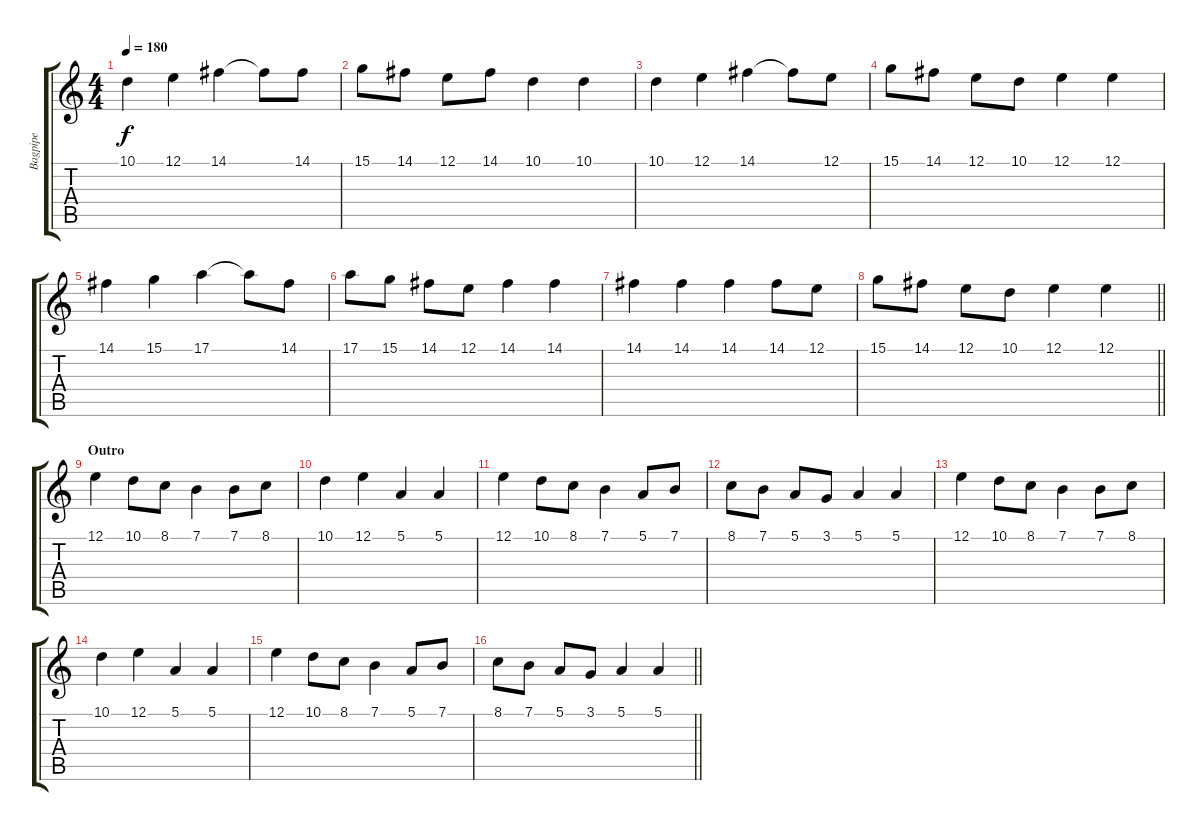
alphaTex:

\track ("Bagpipe" "Bagpipe") {instrument bagpipe}
\staff {score tabs}
\tuning (E4 B3 G3 D3 A2 E2) {hide}
\ts (4 4)
\tempo 180
\clef g2
\ks c
10.1.4{dy f} 12.1.4 14.1.4 14.1{t}.8 14.1.8 |
15.1.8 14.1.8 12.1.8 14.1.8 10.1.4 10.1.4 |
10.1.4 12.1.4 14.1.4 14.1{t}.8 12.1.8 |
15.1.8 14.1.8 12.1.8 10.1.8 12.1.4 12.1.4 |
14.1.4 15.1.4 17.1.4 17.1{t}.8 14.1.8 |
17.1.8 15.1.8 14.1.8 12.1.8 14.1.4 14.1.4 |
14.1.4 14.1.4 14.1.4 14.1.8 12.1.8 |
\barLineRight lightlight
15.1.8 14.1.8 12.1.8 10.1.8 12.1.4 12.1.4 |
\section ("" "Outro")
12.1.4 10.1.8 8.1.8 7.1.4 7.1.8 8.1.8 |
10.1.4 12.1.4 5.1.4 5.1.4 |
12.1.4 10.1.8 8.1.8 7.1.4 5.1.8 7.1.8 |
8.1.8 7.1.8 5.1.8 3.1.8 5.1.4 5.1.4 |
12.1.4 10.1.8 8.1.8 7.1.4 7.1.8 8.1.8 |
10.1.4 12.1.4 5.1.4 5.1.4 |
12.1.4 10.1.8 8.1.8 7.1.4 5.1.8 7.1.8 |
\barLineRight lightlight
8.1.8 7.1.8 5.1.8 3.1.8 5.1.4 5.1.4
